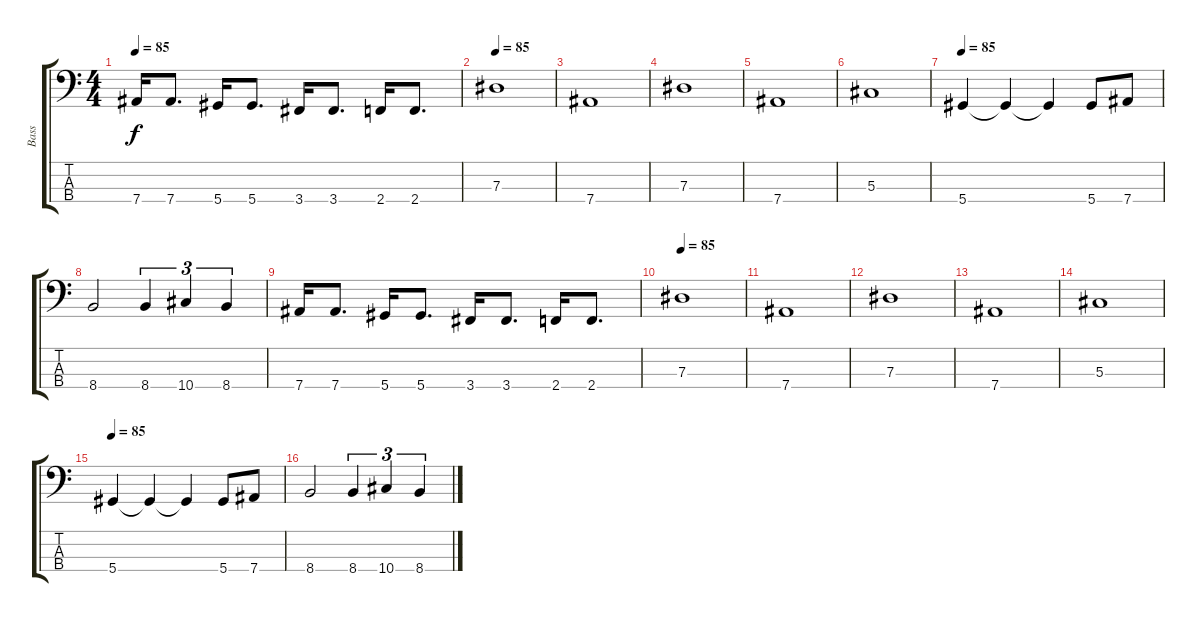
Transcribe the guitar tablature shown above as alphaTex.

\track ("Bass" "Bass") {instrument slapbass2}
\staff {score tabs}
\tuning (Gb2 Db2 Ab1 Eb1) {hide}
\ts (4 4)
\tempo 85
\clef f4
\ks c
7.4.16{dy f} 7.4.8{d} 5.4.16 5.4.8{d} 3.4.16 3.4.8{d} 2.4.16 2.4.8{d} |
\tempo 85
7.3.1 |
7.4.1 |
7.3.1 |
7.4.1 |
5.3.1 |
\tempo 85
5.4.4 5.4{t}.4 5.4{t}.4 5.4.8 7.4.8 |
8.4.2 8.4.4{tu (3 2)} 10.4.4{tu (3 2)} 8.4.4{tu (3 2)} |
7.4.16 7.4.8{d} 5.4.16 5.4.8{d} 3.4.16 3.4.8{d} 2.4.16 2.4.8{d} |
\tempo 85
7.3.1 |
7.4.1 |
7.3.1 |
7.4.1 |
5.3.1 |
\tempo 85
5.4.4 5.4{t}.4 5.4{t}.4 5.4.8 7.4.8 |
8.4.2 8.4.4{tu (3 2)} 10.4.4{tu (3 2)} 8.4.4{tu (3 2)}
